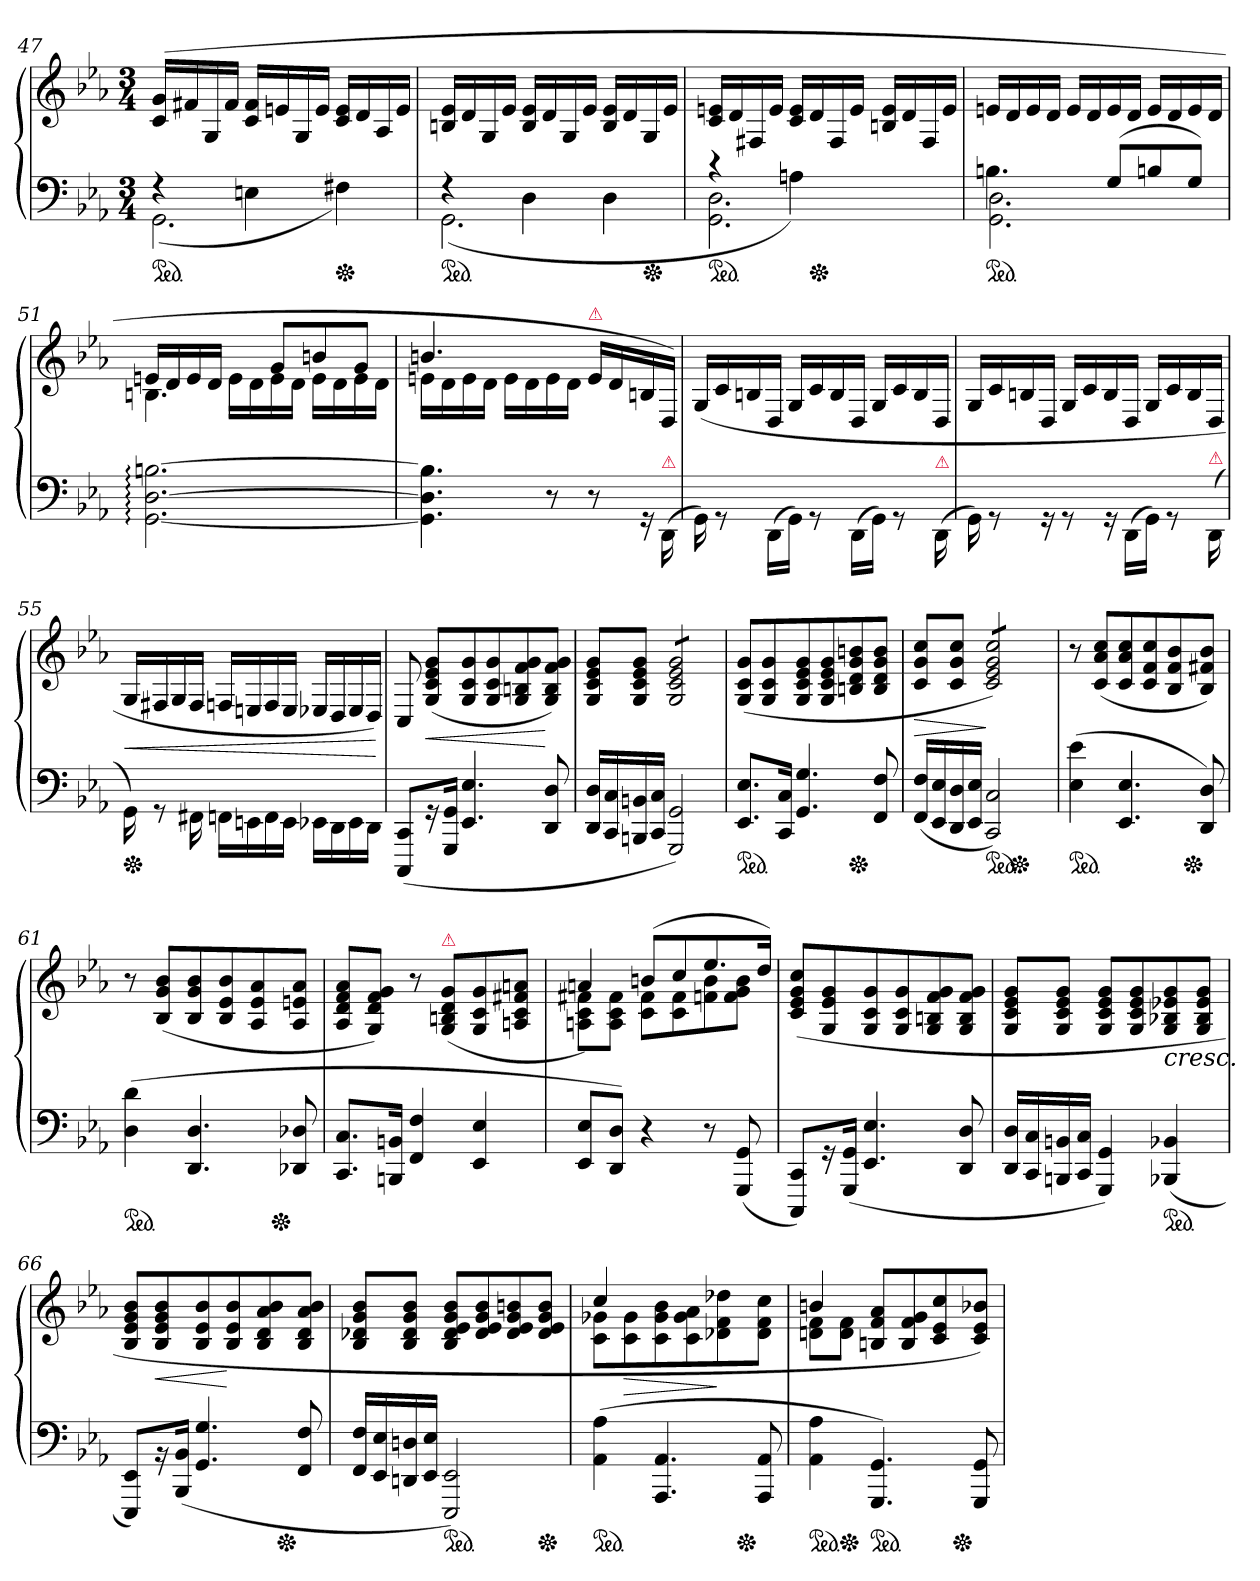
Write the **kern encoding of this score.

**kern	**kern	**dynam
*part1	*part1	*part1
*staff2	*staff1	*staff1/2
*clefF4	*clefG2	*
*k[b-e-a-]	*k[b-e-a-]	*
*c:	*c:	*
*M3/4	*M3/4	*
=47	=47	=47
*^	*	*
*ped	*	*	*
4rF	(>2.GG	(>16c 16gLL	.
.	.	16f#X	.
.	.	16G	.
.	.	16f#JJ	.
4En\	.	16c 16f#LL	.
.	.	16en	.
.	.	16G	.
.	.	16eJJ	.
*Xped	*	*	*
4F#X\)	.	16c 16eLL	.
.	.	16d	.
.	.	16A-	.
.	.	16eJJ	.
=48	=48	=48	=48
*ped	*	*	*
4rF	(>2.GG	16Bn 16e-LL	.
.	.	16d	.
.	.	16G	.
.	.	16e-JJ	.
4D\	.	16B 16e-LL	.
.	.	16d	.
.	.	16G	.
.	.	16e-JJ	.
4D\	.	16B 16e-LL	.
.	.	16d	.
*Xped	*	*	*
.	.	16G	.
.	.	16e-JJ	.
=49	=49	=49	=49
*ped	*	*	*
4rc	2.GG 2.D	16c 16enLL	.
.	.	16d	.
.	.	16F#X	.
.	.	16eJJ	.
4An\)	.	16c 16eLL	.
*Xped	*	*	*
.	.	16d	.
.	.	16F#	.
.	.	16eJJ	.
4ryy	.	16Bn 16eLL	.
.	.	16d	.
.	.	16F#	.
.	.	16eJJ	.
=50	=50	=50	=50
*ped	*	*	*
4.Bn\	2.GG 2.D	16enLL	.
.	.	16d	.
.	.	16e	.
.	.	16dJJ	.
.	.	16eLL	.
.	.	16d	.
(<8GL	.	16e	.
.	.	16dJJ	.
8Bn	.	16eLL	.
.	.	16d	.
8GJ)	.	16e	.
.	.	16dJJ	.
*v	*v	*	*
=51	=51	=51
*	*^	*
[2.GG: [2.D: [2.Bn:	4.Bn\	16enLL	.
.	.	16d/	.
.	.	16e	.
.	.	16dJJ	.
.	.	16eLL	.
.	.	16d	.
.	8gL	16e	.
.	.	16dJJ	.
.	8bn	16eLL	.
.	.	16d	.
.	8gJ	16e	.
.	.	16dJJ	.
=52	=52	=52	=52
4.GG]\ 4.D]\ 4.Bn]\	(>16en\LL	4.bn/)	.
.	16d	.	.
.	16e	.	.
.	16dJJ	.	.
.	16e\LL	.	.
.	16d	.	.
8r	16e	8rddyy	.
.	16dJJ	.	.
!	!LO:TX:a:color=crimson:t=⚠	!	!
8r	4ryy	16e\LL	.
.	.	16d\	.
16rGG	.	16Bn/	.
!LO:TX:a:color=crimson:t=⚠	!	!	!
(>16DD\	.	16D/JJ)	.
*	*v	*v	*
=53	=53	=53
16GG\)	(>16G/LL	.
8rGG	16c/	.
.	16Bn/	.
(>16DD\LL	16D/JJ	.
16GG\JJ)	16G/LL	.
8rGG	16c/	.
.	16B/	.
(>16DD\LL	16D/JJ	.
16GG\JJ)	16G/LL	.
8rGG	16c/	.
.	16B/	.
!LO:TX:a:color=crimson:t=⚠	!	!
(>16DD\	16D/JJ	.
=54	=54	=54
16GG\)	16G/LL	.
8rGG	16c/	.
.	16Bn/	.
16rGG	16D/JJ	.
8rGG	16G/LL	.
.	16c/	.
16rGG	16B/	.
(>16DD\LL	16D/JJ	.
16GG\JJ)	16G/LL	.
8rGG	16c/	.
.	16B/	.
!LO:TX:a:color=crimson:t=⚠	!	!
(>16DD\	16D/JJ	.
=55	=55	=55
!LO:TX:a:color=crimson:t=⚠	!	!
*Xped	*	*
16GG\)	16G/LL	<
8rGG	16F#X	.
.	16G/	.
16FF#X\	16F#/JJ	.
16FFn\LL	16Fn/LL	.
16EEn\	16En/	.
16FF\	16F/	.
16EE\JJ	16E/JJ	.
16EE-X\LL	16E-XLL	.
16DD\	16D/	.
16EE-\	16E-/	.
16DD\JJ	16D/JJ)	.
.	.	[
=56	=56	=56
(<8CCC/ 8CC/L	8C/	.
!	!	!LO:HP:b
16rGG	(>8G 8c 8e- 8gL	<
16GGG 16GGJk	.	.
4.EE-/ 4.E-/	8G 8c 8g	.
.	8G 8c 8g	.
.	8G 8Bn 8f 8g	.
8DD/ 8D/	8G 8B 8f 8gJ)	[
=57	=57	=57
16DD/ 16D/LL	8G 8c 8e- 8gL	.
16CC 16C	.	.
16BBBn 16BBn	8G 8c 8e- 8gJ	.
16CC 16CJJ	.	.
*	*tremolo	*
2GGG/ 2GG/)	8G 8c 8e- 8gL	.
.	8G 8c 8e- 8g	.
.	8G 8c 8e- 8g	.
.	8G 8c 8e- 8gJ	.
*	*Xtremolo	*
=58	=58	=58
*ped	*	*
8.EE-/ 8.E-/L	(>8G 8c 8gL	.
.	8G 8c 8g	.
16CC 16CJk	.	.
4.GG/ 4.G/	8G 8c 8e- 8g	.
.	8G 8c 8e- 8g	.
*Xped	*	*
.	8Bn 8d 8g 8bn	.
8FF/ 8F/	8B 8d 8g 8bJ	.
=59	=59	=59
!	!	!LO:HP:b
*	*^	*
(>16FF 16FLL	8c 8g 8ccL	4.ryy	>
16EE- 16E-	.	.	.
16DD 16D	8c 8g 8ccJ	.	.
16EE- 16E-JJ	.	.	.
*ped	*	*	*
*	*tremolo	*	*
2CC 2C)	8c 8e- 8g 8cc)L	.	]
*Xped	*	*	*
.	8c 8e- 8g 8cc)	4.ryy	.
.	8c 8e- 8g 8cc)	.	.
.	8c 8e- 8g 8cc)J	.	.
*	*Xtremolo	*	*
=60	=60	=60	=60
*ped	*	*	*
(>4E- 4e-	8r	2ryy	.
.	(>8c 8a- 8ccL	.	.
4.EE-/ 4.E-/	8c 8a- 8cc	.	.
.	8c 8f 8cc	.	.
.	8B- 8f 8b-	16ryy	.
*Xped	*	*	*
.	.	8.ryy	.
8DD/ 8D/)	8B- 8f#X 8b-J)	.	.
=61	=61	=61	=61
*ped	*	*	*
(>4D 4d	8r	2ryy	.
.	(>8B- 8g 8b-L	.	.
4.DD/ 4.D/	8B- 8g 8b-	.	.
.	8B- 8e- 8b-	.	.
.	8A- 8e- 8a-	16ryy	.
*Xped	*	*	*
.	.	8.ryy	.
8DD-X/ 8D-X/	8A- 8en 8a-J	.	.
*	*v	*v	*
=62	=62	=62
8.CC/ 8.C/L	8A- 8d 8f 8a-L	.
.	8G 8d 8f 8gJ)	.
16BBBn 16BBnJk	.	.
4FF/ 4F/	8r	.
!	!LO:TX:a:color=crimson:t=⚠	!
.	(>8G 8Bn 8d 8gL	.
4EE-/ 4E-/	8G 8c 8g	.
.	8An 8c 8f#X 8anJ	.
=63	=63	=63
*	*^	*
8EE-/ 8E-/L	4an)	8An 8c 8f#XL	.
8DD 8DJ)	.	8A 8c 8f#J	.
4r	(>8bnL	8c 8f#L	.
.	8cc	8c 8f#	.
8r	8.ee-	8fn 8b	.
(<8GGG 8GG	.	8f 8g 8bJ	.
.	16ddJk)	.	.
*	*v	*v	*
=64	=64	=64
8CCC 8CCL)	(>8c 8e- 8g 8ccL	.
16rGG	8G 8e- 8g	.
(>16GGG 16GGJk	.	.
4.EE- 4.E-	8G 8c 8g	.
.	8G 8c 8g	.
.	8G 8Bn 8f 8g	.
8DD 8D	8G 8B 8f 8gJ	.
=65	=65	=65
16DD/ 16D/LL	8G 8c 8e- 8gL	.
16CC 16C	.	.
16BBBn 16BBn	8G 8c 8e- 8gJ	.
16CC 16CJJ	.	.
4GGG/ 4GG/)	8G 8c 8e- 8gL	.
.	8G 8c 8e- 8g	.
!LO:TX:a:color=crimson:t=⚠	!	!
*ped	*	*
(<4BBB-X/ 4BB-X/	8G 8B-X 8e-X 8g	<
.	8G 8B- 8e- 8gJ	.
=66	=66	=66
*	*^	*
8EEE- 8EE-L)	8B- 8e- 8g 8b-L	2ryy	.
!	!	!	!LO:HP:b
16rBB	8B- 8e- 8g 8b-	.	<
(>16BBB- 16BB-Jk	.	.	.
4.GG/ 4.G/	8B- 8e- 8b-	.	.
.	8B- 8e- 8b-	.	[
.	8B- 8d 8a- 8b-	16ryy	.
*Xped	*	*	*
.	.	8.ryy	.
8FF/ 8F/	8B- 8d 8a- 8b-J	.	.
*	*v	*v	*
=67	=67	=67
16FF/ 16F/LL	8B- 8d-X 8g 8b-L	.
16EE- 16E-	.	.
16DDn 16Dn	8B- 8d- 8g 8b-J	.
16EE- 16E-JJ	.	.
*ped	*	*
2EEE- 2EE-)	8B- 8d- 8e- 8g 8b-L	.
.	8d- 8e- 8g 8b-	.
.	8d- 8e- 8g 8bn	.
*Xped	*	*
.	8d- 8e- 8g 8bJ	.
.	.	[
=68	=68	=68
*	*^	*
*ped	*	*	*
*	*	*^	*
(>4AA- 4A-	4cc	8c 8g-XL	2ryy	.
!	!	!	!	!LO:HP:b
.	.	8c 8g-	.	>
4.AAA- 4.AA-	2ryy	8c 8g- 8b-	.	.
.	.	8c 8g- 8a-	.	.
.	.	8d-X 8f 8dd-X	16ryy	]
*Xped	*	*	*	*
.	.	.	8.ryy	.
8AAA- 8AA-	.	8d- 8f 8ccJ	.	.
=69	=69	=69	=69	=69
*ped	*	*	*	*
4AA-\ 4A-\	4bn	8dn 8fL	2ryy	.
*Xped	*	*	*	*
.	.	8d 8fJ	.	.
*ped	*	*	*	*
4.GGG/ 4.GG/)	8Bn 8f 8a-L	2ryy	.	.
.	8B 8f 8g	.	.	.
.	8c 8e- 8cc	.	16ryy	.
*Xped	*	*	*	*
.	.	.	8.ryy	.
8GGG/ 8GG/	8c 8e- 8b-XJ)	.	.	.
*	*v	*v	*v	*
=	=	=
*-	*-	*-
